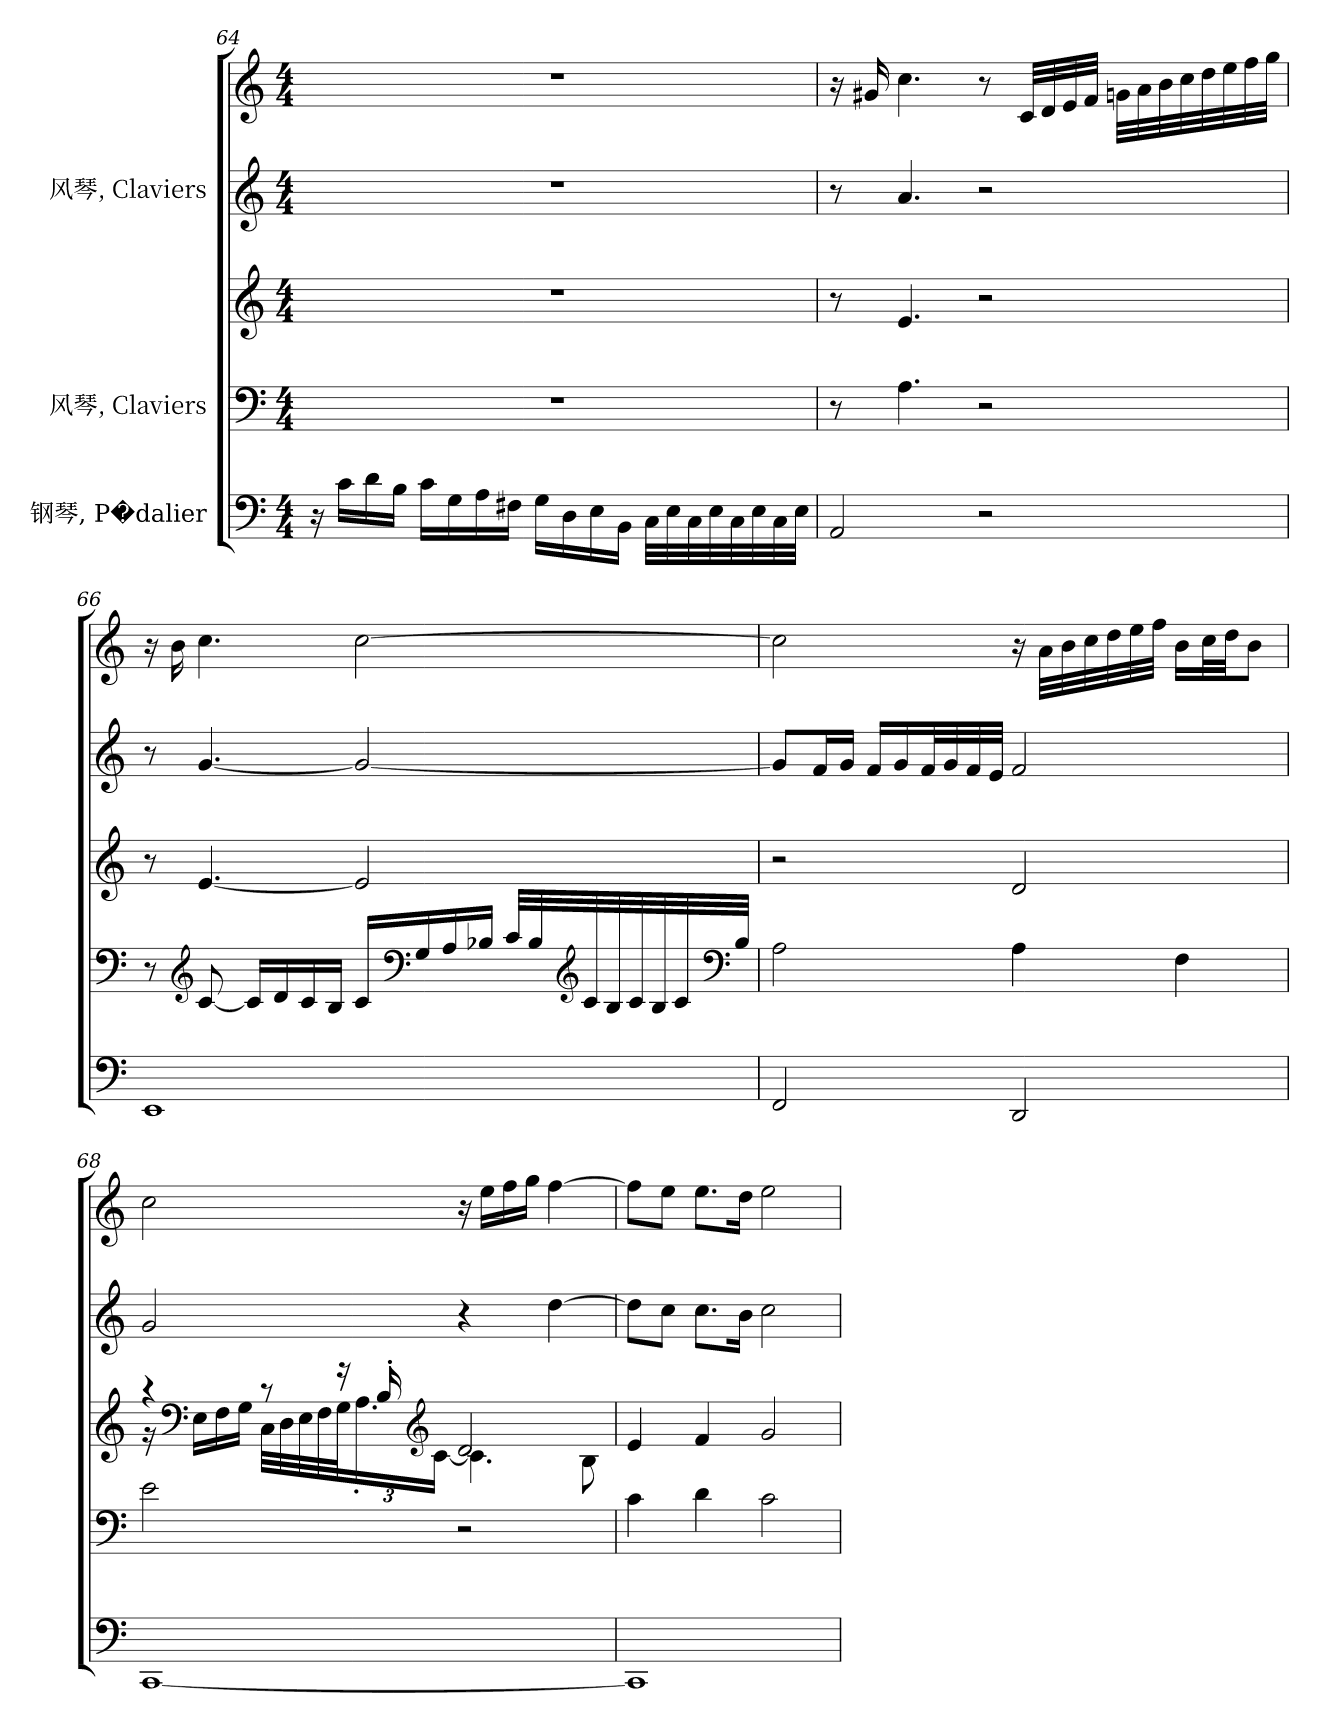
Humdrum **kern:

**kern	**kern	**kern	**kern	**kern
*part3	*part2	*part2	*part1	*part1
*staff5	*staff4	*staff3	*staff2	*staff1
*I"钢琴, P�dalier	*I"风琴, Claviers	*	*I"风琴, Claviers	*
*clefF4	*clefF4	*clefG2	*clefG2	*clefG2
*k[]	*k[]	*k[]	*k[]	*k[]
*M4/4	*M4/4	*M4/4	*M4/4	*M4/4
*MM64	*MM64	*MM64	*MM64	*MM64
=64	=64	=64	=64	=64
16r	1r	1r	1r	1r
16c\LL	.	.	.	.
16d\	.	.	.	.
16B\JJ	.	.	.	.
16c\LL	.	.	.	.
16G\	.	.	.	.
16A\	.	.	.	.
16F#X\JJ	.	.	.	.
16G\LL	.	.	.	.
16D\	.	.	.	.
16E\	.	.	.	.
16BB\JJ	.	.	.	.
32C\LLL	.	.	.	.
32E\	.	.	.	.
32C\	.	.	.	.
32E\	.	.	.	.
32C\	.	.	.	.
32E\	.	.	.	.
32C\	.	.	.	.
32E\JJJ	.	.	.	.
!!LO:LB:g=z
=65	=65	=65	=65	=65
2AA/	8r	8r	8r	16r
.	.	.	.	16g#X/
.	4.A\	4.e/	4.a/	4.cc\
2r	2r	2r	2r	8r
.	.	.	.	32c/LLL
.	.	.	.	32d/
.	.	.	.	32e/
.	.	.	.	32f/JJJ
.	.	.	.	32gn\LLL
.	.	.	.	32a\
.	.	.	.	32b\
.	.	.	.	32cc\
.	.	.	.	32dd\
.	.	.	.	32ee\
.	.	.	.	32ff\
.	.	.	.	32gg\JJJ
!!LO:PB:g=z
=66	=66	=66	=66	=66
1EE	8r	8r	8r	16r
.	.	.	.	16b\
*	*clefG2	*	*	*
.	[8c/	[4.e/	[4.g/	4.cc\
.	16c/LL]	.	.	.
.	16d/	.	.	.
.	16c/	.	.	.
.	16B/JJ	.	.	.
.	16c/LL	2e/]	2g/_	[2cc\
*	*clefF4	*	*	*
.	16G/	.	.	.
.	16A/	.	.	.
.	16B-X/JJ	.	.	.
.	32c/LLL	.	.	.
.	32B-/	.	.	.
*	*clefG2	*	*	*
.	32c/	.	.	.
.	32B-/	.	.	.
.	32c/	.	.	.
.	32B-/	.	.	.
.	32c/	.	.	.
*	*clefF4	*	*	*
.	32B-/JJJ	.	.	.
!!LO:LB:g=z
=67	=67	=67	=67	=67
2FF/	2A\	2r	8g/L]	2cc\]
.	.	.	16f/L	.
.	.	.	16g/JJ	.
.	.	.	16f/LL	.
.	.	.	16g/	.
.	.	.	32f/L	.
.	.	.	32g/	.
.	.	.	32f/	.
.	.	.	32e/JJJ	.
2DD/	4A\	2d/	2f/	16r
.	.	.	.	32a\LLL
.	.	.	.	32b\
.	.	.	.	32cc\
.	.	.	.	32dd\
.	.	.	.	32ee\
.	.	.	.	32ff\JJJ
.	4F\	.	.	16b\LL
.	.	.	.	32cc\L
.	.	.	.	32dd\JJ
.	.	.	.	8b\J
=68	=68	=68	=68	=68
*	*	*	*	*MM60
*	*	*^	*	*
[1CC	2e\	4r	16r	2g/	2cc\
*	*	*clefF4	*	*	*
.	.	.	16E\LL	.	.
.	.	.	16F\	.	.
.	.	.	16G\JJ	.	.
.	.	8r	32C\LLL	.	.
.	.	.	32D\	.	.
.	.	.	32E\	.	.
.	.	.	32F\	.	.
*	*	*	*Xbrackettup	*	*
.	.	16r	48G\J	.	.
.	.	.	24.A'\	.	.
.	.	16B'/	.	.	.
*	*	*clefG2	*	*	*
.	.	.	[24c\JJ	.	.
.	2r	2d/	4.c\]	4r	16r
.	.	.	.	.	16ee\LL
.	.	.	.	.	16ff\
.	.	.	.	.	16gg\JJ
.	.	.	.	[4dd\	[4ff\
.	.	.	8B\	.	.
*	*	*v	*v	*	*
!!LO:PB:g=z
=69	=69	=69	=69	=69
1CC]	4c\	4e/	8dd\L]	8ff\L]
.	.	.	8cc\J	8ee\J
.	4d\	4f/	8.cc\L	8.ee\L
.	.	.	16b\Jk	16dd\Jk
*	*	*	*	*MM30
.	2c\	2g/	2cc\	2ee\
=	=	=	=	=
*-	*-	*-	*-	*-
